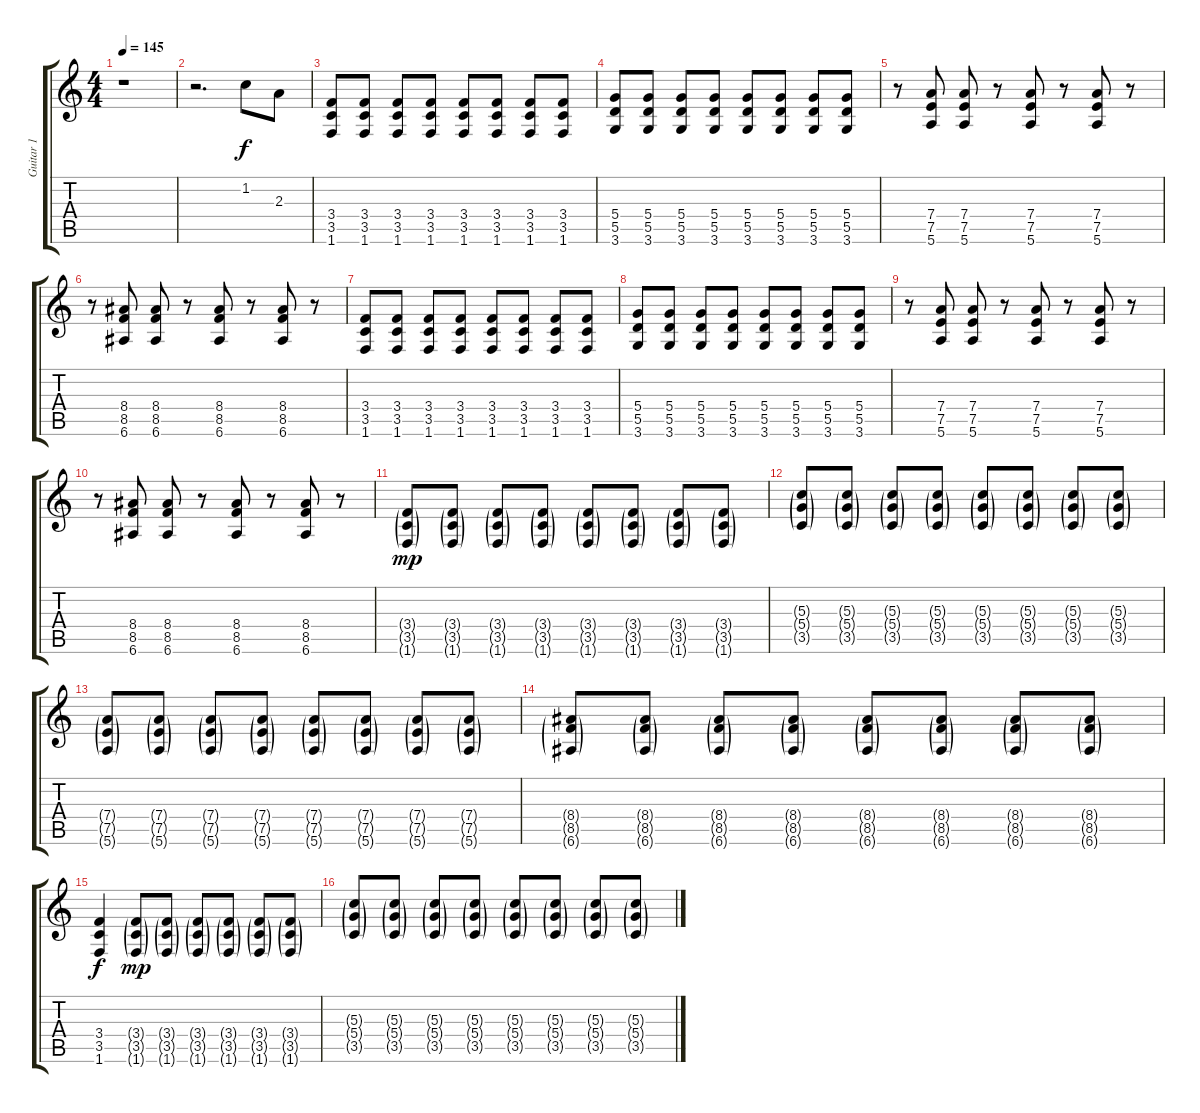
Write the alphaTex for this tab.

\track ("Guitar 1" "Guitar 1") {instrument distortionguitar}
\staff {score tabs}
\tuning (E4 B3 G3 D3 A2 E2) {hide}
\ts (4 4)
\tempo 145
\clef g2
\ks c
r.1{dy f instrument distortionguitar} |
r.2{d} 1.2.8 2.3.8 |
(3.4 3.5 1.6).8 (3.4 3.5 1.6).8 (3.4 3.5 1.6).8 (3.4 3.5 1.6).8 (3.4 3.5 1.6).8 (3.4 3.5 1.6).8 (3.4 3.5 1.6).8 (3.4 3.5 1.6).8 |
(5.4 5.5 3.6).8 (5.4 5.5 3.6).8 (5.4 5.5 3.6).8 (5.4 5.5 3.6).8 (5.4 5.5 3.6).8 (5.4 5.5 3.6).8 (5.4 5.5 3.6).8 (5.4 5.5 3.6).8 |
r.8 (7.4 7.5 5.6).8 (7.4 7.5 5.6).8 r.8 (7.4 7.5 5.6).8 r.8 (7.4 7.5 5.6).8 r.8 |
r.8 (8.4 8.5 6.6).8 (8.4 8.5 6.6).8 r.8 (8.4 8.5 6.6).8 r.8 (8.4 8.5 6.6).8 r.8 |
(3.4 3.5 1.6).8 (3.4 3.5 1.6).8 (3.4 3.5 1.6).8 (3.4 3.5 1.6).8 (3.4 3.5 1.6).8 (3.4 3.5 1.6).8 (3.4 3.5 1.6).8 (3.4 3.5 1.6).8 |
(5.4 5.5 3.6).8 (5.4 5.5 3.6).8 (5.4 5.5 3.6).8 (5.4 5.5 3.6).8 (5.4 5.5 3.6).8 (5.4 5.5 3.6).8 (5.4 5.5 3.6).8 (5.4 5.5 3.6).8 |
r.8 (7.4 7.5 5.6).8 (7.4 7.5 5.6).8 r.8 (7.4 7.5 5.6).8 r.8 (7.4 7.5 5.6).8 r.8 |
r.8 (8.4 8.5 6.6).8 (8.4 8.5 6.6).8 r.8 (8.4 8.5 6.6).8 r.8 (8.4 8.5 6.6).8 r.8 |
(3.4{g} 3.5{g} 1.6{g}).8{dy mp} (3.4{g} 3.5{g} 1.6{g}).8 (3.4{g} 3.5{g} 1.6{g}).8 (3.4{g} 3.5{g} 1.6{g}).8 (3.4{g} 3.5{g} 1.6{g}).8 (3.4{g} 3.5{g} 1.6{g}).8 (3.4{g} 3.5{g} 1.6{g}).8 (3.4{g} 3.5{g} 1.6{g}).8 |
(5.3{g} 5.4{g} 3.5{g}).8 (5.3{g} 5.4{g} 3.5{g}).8 (5.3{g} 5.4{g} 3.5{g}).8 (5.3{g} 5.4{g} 3.5{g}).8 (5.3{g} 5.4{g} 3.5{g}).8 (5.3{g} 5.4{g} 3.5{g}).8 (5.3{g} 5.4{g} 3.5{g}).8 (5.3{g} 5.4{g} 3.5{g}).8 |
(7.4{g} 7.5{g} 5.6{g}).8 (7.4{g} 7.5{g} 5.6{g}).8 (7.4{g} 7.5{g} 5.6{g}).8 (7.4{g} 7.5{g} 5.6{g}).8 (7.4{g} 7.5{g} 5.6{g}).8 (7.4{g} 7.5{g} 5.6{g}).8 (7.4{g} 7.5{g} 5.6{g}).8 (7.4{g} 7.5{g} 5.6{g}).8 |
(8.4{g} 8.5{g} 6.6{g}).8 (8.4{g} 8.5{g} 6.6{g}).8 (8.4{g} 8.5{g} 6.6{g}).8 (8.4{g} 8.5{g} 6.6{g}).8 (8.4{g} 8.5{g} 6.6{g}).8 (8.4{g} 8.5{g} 6.6{g}).8 (8.4{g} 8.5{g} 6.6{g}).8 (8.4{g} 8.5{g} 6.6{g}).8 |
(3.4 3.5 1.6).4{dy f} (3.4{g} 3.5{g} 1.6{g}).8{dy mp} (3.4{g} 3.5{g} 1.6{g}).8 (3.4{g} 3.5{g} 1.6{g}).8 (3.4{g} 3.5{g} 1.6{g}).8 (3.4{g} 3.5{g} 1.6{g}).8 (3.4{g} 3.5{g} 1.6{g}).8 |
(5.3{g} 5.4{g} 3.5{g}).8 (5.3{g} 5.4{g} 3.5{g}).8 (5.3{g} 5.4{g} 3.5{g}).8 (5.3{g} 5.4{g} 3.5{g}).8 (5.3{g} 5.4{g} 3.5{g}).8 (5.3{g} 5.4{g} 3.5{g}).8 (5.3{g} 5.4{g} 3.5{g}).8 (5.3{g} 5.4{g} 3.5{g}).8
